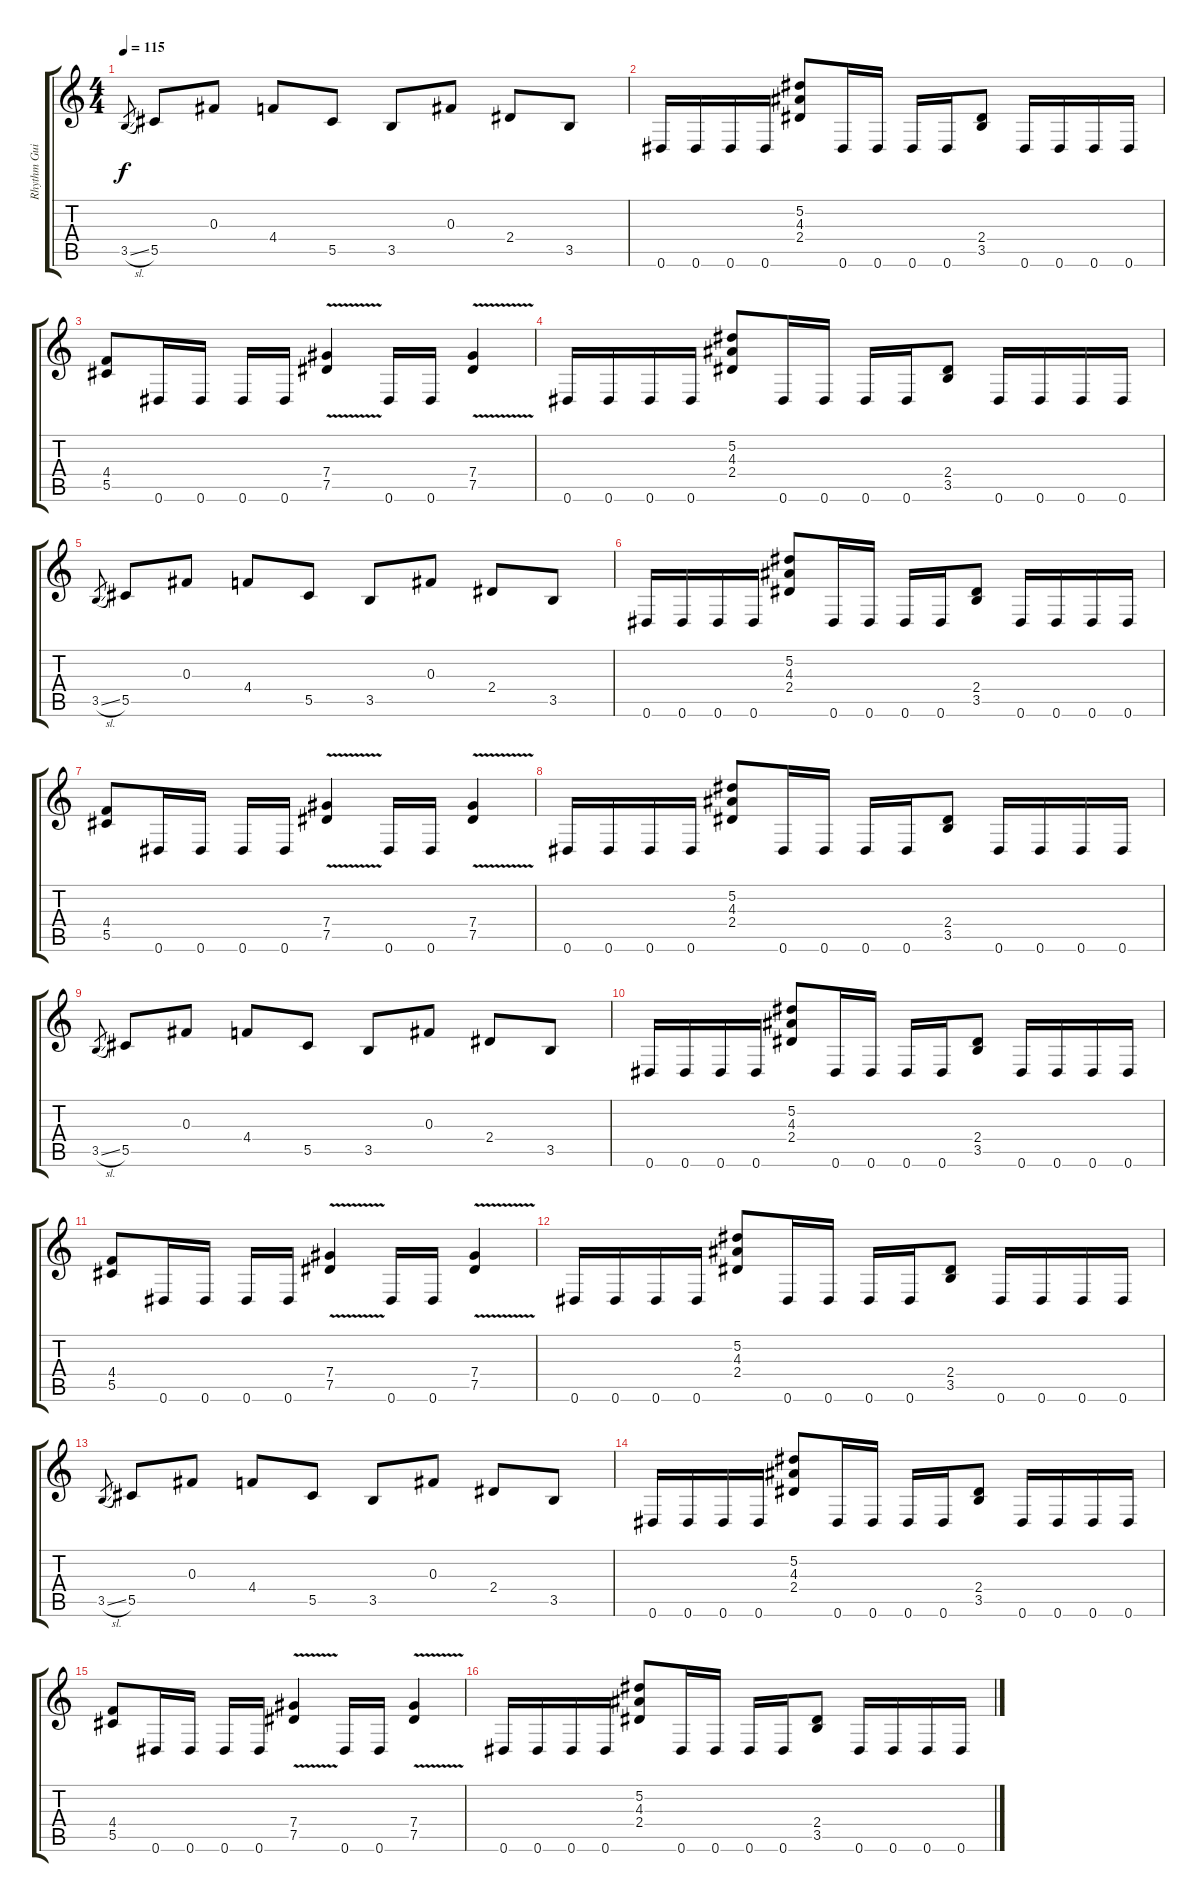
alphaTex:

\track ("Rhythm Guitar" "Rhythm Gui") {instrument overdrivenguitar}
\staff {score tabs}
\tuning (Eb4 Bb3 Gb3 Db3 Ab2 Eb2) {hide}
\ts (4 4)
\tempo 115
\clef g2
\ks c
3.5{sl}.8{gr dy f} 5.5.8 0.3.8 4.4.8 5.5.8 3.5.8 0.3.8 2.4.8 3.5.8 |
0.6.16 0.6.16 0.6.16 0.6.16 (5.2 4.3 2.4).8 0.6.16 0.6.16 0.6.16 0.6.16 (2.4 3.5).8 0.6.16 0.6.16 0.6.16 0.6.16 |
(4.4 5.5).8 0.6.16 0.6.16 0.6.16 0.6.16 (7.4{v} 7.5{v}).4 0.6.16 0.6.16 (7.4{v} 7.5{v}).4 |
0.6.16 0.6.16 0.6.16 0.6.16 (5.2 4.3 2.4).8 0.6.16 0.6.16 0.6.16 0.6.16 (2.4 3.5).8 0.6.16 0.6.16 0.6.16 0.6.16 |
3.5{sl}.8{gr} 5.5.8 0.3.8 4.4.8 5.5.8 3.5.8 0.3.8 2.4.8 3.5.8 |
0.6.16 0.6.16 0.6.16 0.6.16 (5.2 4.3 2.4).8 0.6.16 0.6.16 0.6.16 0.6.16 (2.4 3.5).8 0.6.16 0.6.16 0.6.16 0.6.16 |
(4.4 5.5).8 0.6.16 0.6.16 0.6.16 0.6.16 (7.4{v} 7.5{v}).4 0.6.16 0.6.16 (7.4{v} 7.5{v}).4 |
0.6.16{volume 16} 0.6.16 0.6.16 0.6.16{volume 16} (5.2 4.3 2.4).8 0.6.16{volume 16} 0.6.16{volume 16} 0.6.16 0.6.16{volume 15} (2.4 3.5).8 0.6.16{volume 15} 0.6.16 0.6.16{volume 15} 0.6.16 |
3.5{sl}.8{gr} 5.5.8{volume 15} 0.3.8{volume 15} 4.4.8{volume 15} 5.5.8 3.5.8{volume 15} 0.3.8{volume 14} 2.4.8{volume 14} 3.5.8{volume 14} |
0.6.16{volume 14} 0.6.16 0.6.16{volume 14} 0.6.16 (5.2 4.3 2.4).8{volume 14} 0.6.16{volume 14} 0.6.16 0.6.16{volume 14} 0.6.16 (2.4 3.5).8{volume 14} 0.6.16 0.6.16{volume 13} 0.6.16 0.6.16{volume 13} |
(4.4 5.5).8 0.6.16{volume 13} 0.6.16{volume 13} 0.6.16 0.6.16{volume 13} (7.4{v} 7.5{v}).4 0.6.16{volume 13} 0.6.16 (7.4{v} 7.5{v}).4{volume 12} |
0.6.16{volume 12} 0.6.16 0.6.16 0.6.16{volume 12} (5.2 4.3 2.4).8 0.6.16{volume 12} 0.6.16{volume 12} 0.6.16 0.6.16{volume 12} (2.4 3.5).8 0.6.16{volume 12} 0.6.16 0.6.16{volume 12} 0.6.16 |
3.5{sl}.8{gr} 5.5.8{volume 11} 0.3.8{volume 11} 4.4.8{volume 11} 5.5.8{volume 11} 3.5.8 0.3.8{volume 11} 2.4.8{volume 11} 3.5.8{volume 11} |
0.6.16{volume 10} 0.6.16{volume 10} 0.6.16 0.6.16 (5.2 4.3 2.4).8{volume 10} 0.6.16{volume 10} 0.6.16 0.6.16{volume 10} 0.6.16 (2.4 3.5).8{volume 10} 0.6.16{volume 10} 0.6.16 0.6.16 0.6.16{volume 10} |
(4.4 5.5).8 0.6.16{volume 10} 0.6.16{volume 9} 0.6.16 0.6.16{volume 9} (7.4{v} 7.5{v}).4 0.6.16{volume 9} 0.6.16 (7.4{v} 7.5{v}).4{volume 9} |
0.6.16{volume 9} 0.6.16 0.6.16 0.6.16{volume 8} (5.2 4.3 2.4).8 0.6.16{volume 8} 0.6.16{volume 8} 0.6.16 0.6.16{volume 8} (2.4 3.5).8 0.6.16{volume 8} 0.6.16 0.6.16{volume 8} 0.6.16
